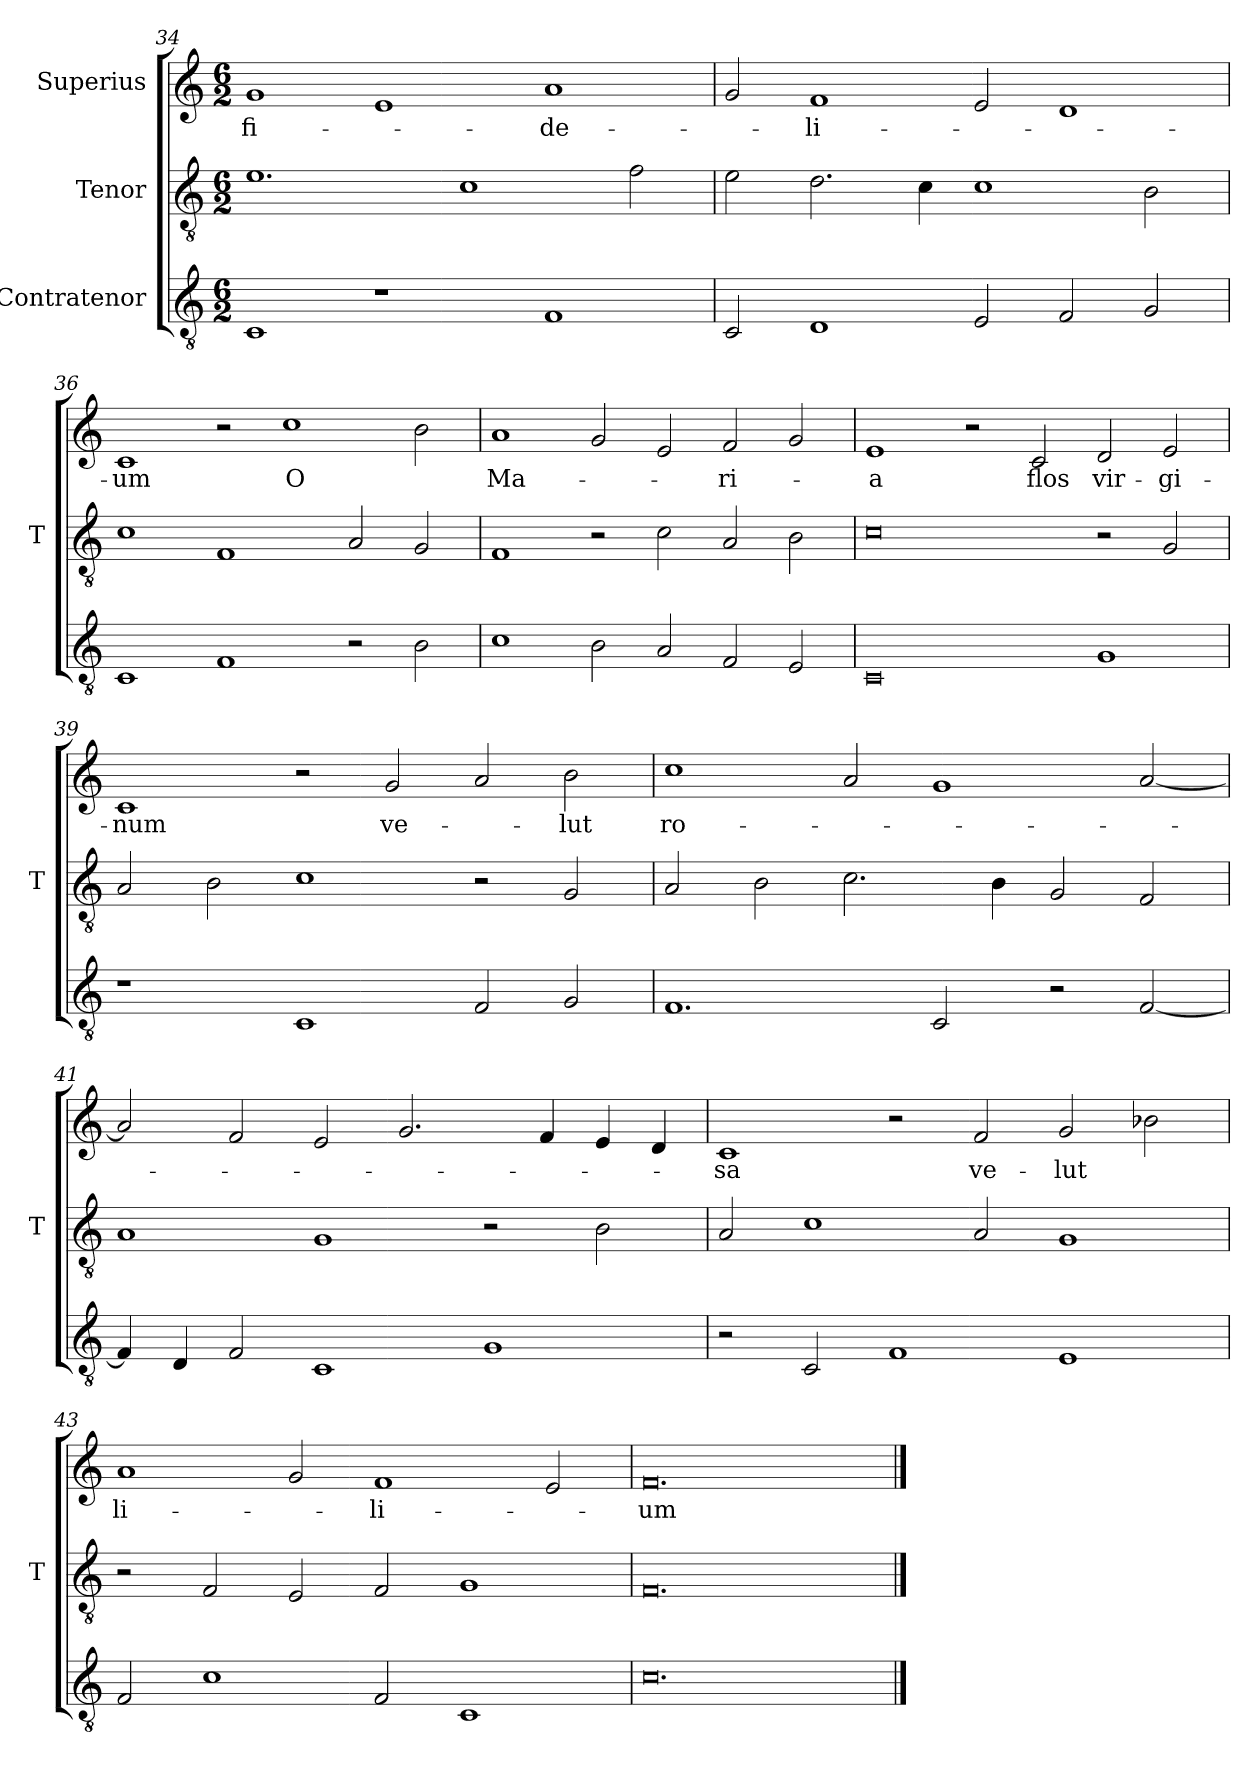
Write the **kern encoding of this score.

**kern	**kern	**kern	**text
*part3	*part2	*part1	*part1
*staff3	*staff2	*staff1	*staff1
*I"Contratenor	*I"Tenor	*I"Superius	*
*	*I'T	*	*
*clefGv2	*clefGv2	*clefG2	*
*M6/2	*M6/2	*M6/2	*
=34	=34	=34	=34
1C	1.e	1g	fi-
1r	.	1e	.
.	1c	.	.
1F	.	1a	-de-
.	2f	.	.
=35	=35	=35	=35
2C	2e	2g	.
1D	2.d	1f	-li-
.	4c	.	.
2E	1c	2e	.
2F	.	1d	.
2G	2B	.	.
=36	=36	=36	=36
1C	1c	1c	-um
1F	1F	2r	.
.	.	1cc	-O
2r	2A	.	.
2B	2G	2b	.
=37	=37	=37	=37
1c	1F	1a	Ma-
2B	2r	2g	.
2A	2c	2e	.
2F	2A	2f	-ri-
2E	2B	2g	.
=38	=38	=38	=38
0C	0c	1e	-a
.	.	2r	.
.	.	2c	-flos
1G	2r	2d	vir-
.	2G	2e	-gi-
=39	=39	=39	=39
1r	2A	1c	-num
.	2B	.	.
1C	1c	2r	.
.	.	2g	ve-
2F	2r	2a	.
2G	2G	2b	-lut
=40	=40	=40	=40
1.F	2A	1cc	ro-
.	2B	.	.
.	2.c	2a	.
2C	.	1g	.
.	4B	.	.
2r	2G	.	.
[2F	2F	[2a	.
=41	=41	=41	=41
4F]	1A	2a]	.
4D	.	.	.
2F	.	2f	.
1C	1G	2e	.
.	.	2.g	.
1G	2r	.	.
.	.	4f	.
.	2B	4e	.
.	.	4d	.
=42	=42	=42	=42
2r	2A	1c	-sa
2C	1c	.	.
1F	.	2r	.
.	2A	2f	ve-
1E	1G	2g	-lut
.	.	2b-X	.
=43	=43	=43	=43
2F	2r	1a	li-
1c	2F	.	.
.	2E	2g	.
2F	2F	1f	-li-
1C	1G	.	.
.	.	2e	.
=44	=44	=44	=44
0.c	0.F	0.f	-um
==	==	==	==
*-	*-	*-	*-
